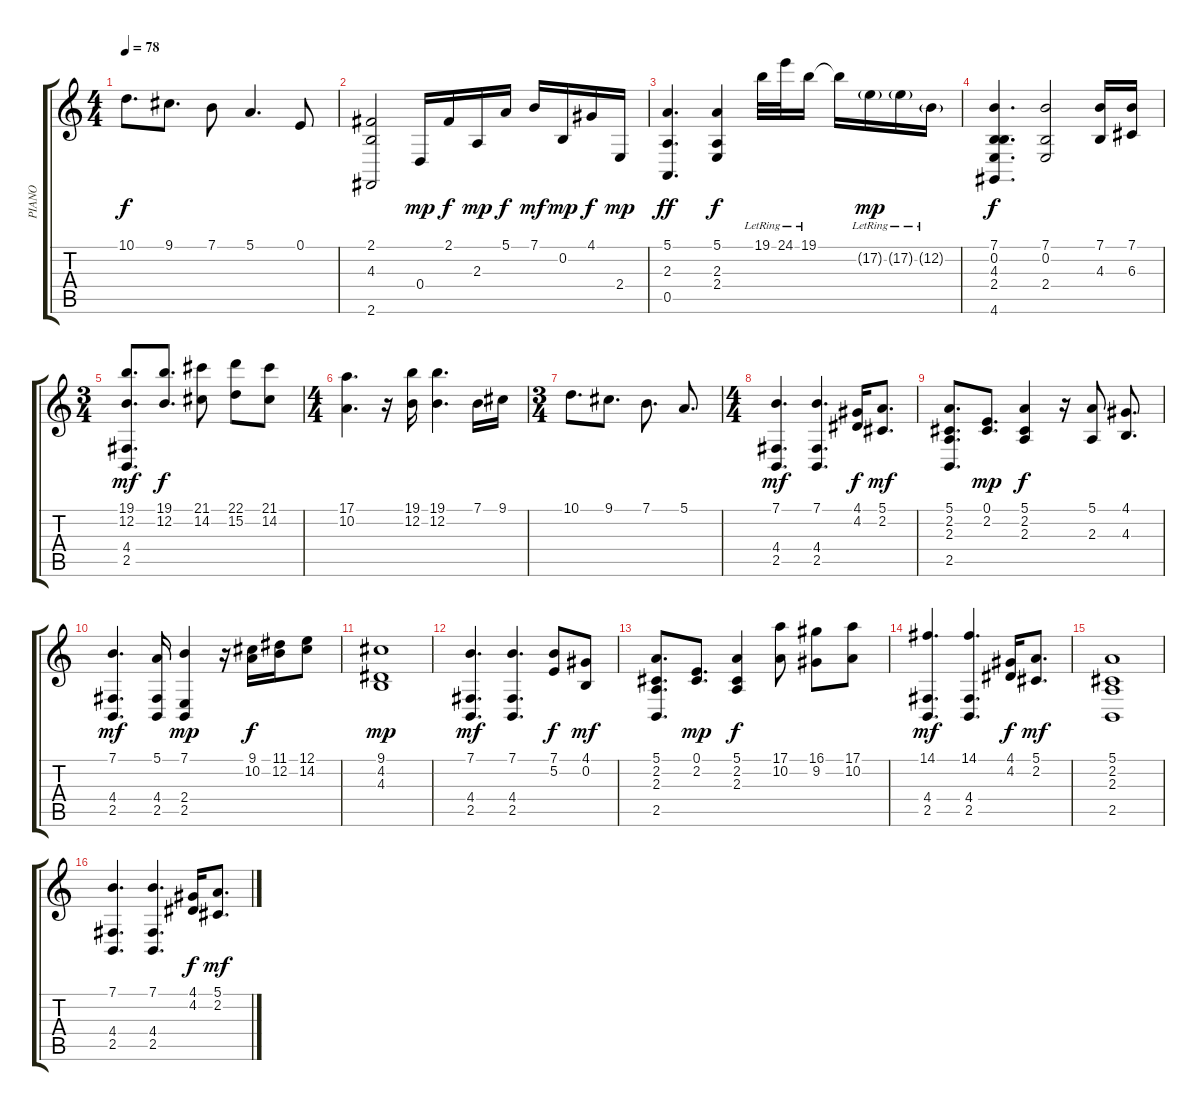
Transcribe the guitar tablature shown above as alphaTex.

\track ("PIANO" "PIANO") {instrument acousticgrandpiano}
\staff {score tabs}
\tuning (E4 B3 G3 D3 A2 E2) {hide}
\ts (4 4)
\tempo 78
\clef g2
\ks c
10.1.8{d dy f} 9.1.8{d} 7.1.8 5.1.4{d} 0.1.8 |
(2.1 4.3 2.6).2 0.4.16{dy mp} 2.1.16{dy f} 2.3.16{dy mp} 5.1.16{dy f} 7.1.16{dy mf} 0.2.16{dy mp} 4.1.16{dy f} 2.4.16{dy mp} |
(5.1 2.3 0.5).4{d dy ff} (5.1 2.3 2.4).4{dy f} 19.1{lr}.32 24.1{lr}.32 19.1{lr}.16 19.1{t}.16 17.2{g lr}.16{dy mp} 17.2{g lr}.16 12.2{g lr}.16 |
(7.1 0.2 4.3 2.4 4.6).4{d dy f} (7.1 0.2 2.4).2 (7.1 4.3).16 (7.1 6.3).16 |
\ts (3 4)
(19.1 12.2 4.4 2.5).8{d dy mf} (19.1 12.2).8{d dy f} (21.1 14.2).8 (22.1 15.2).8 (21.1 14.2).8 |
\ts (4 4)
(17.1 10.2).4{d} r.16 (19.1 12.2).16 (19.1 12.2).4{d} 7.1.16 9.1.16 |
\ts (3 4)
10.1.8{d} 9.1.8{d} 7.1.8{d} 5.1.8{d} |
\ts (4 4)
(7.1 4.4 2.5).4{d dy mf} (7.1 4.4 2.5).4{d} (4.1 4.2).16{dy f} (5.1 2.2).8{d dy mf} |
(5.1 2.2 2.3 2.5).8{d} (0.1 2.2).8{d dy mp} (5.1 2.2 2.3).4{dy f} r.16 (5.1 2.3).8 (4.1 4.3).8{d} |
(7.1 4.4 2.5).4{d dy mf} (5.1 4.4 2.5).16 (7.1 2.4 2.5).4{dy mp} r.16 (9.1 10.2).16{dy f} (11.1 12.2).16 (12.1 14.2).8 |
(9.1 4.2 4.3).1{dy mp} |
(7.1 4.4 2.5).4{d dy mf} (7.1 4.4 2.5).4{d} (7.1 5.2).8{dy f} (4.1 0.2).8{dy mf} |
(5.1 2.2 2.3 2.5).8{d} (0.1 2.2).8{d dy mp} (5.1 2.2 2.3).4{dy f} (17.1 10.2).8 (16.1 9.2).8 (17.1 10.2).8 |
(14.1 4.4 2.5).4{d dy mf} (14.1 4.4 2.5).4{d} (4.1 4.2).16{dy f} (5.1 2.2).8{d dy mf} |
(5.1 2.2 2.3 2.5).1 |
(7.1 4.4 2.5).4{d} (7.1 4.4 2.5).4{d} (4.1 4.2).16{dy f} (5.1 2.2).8{d dy mf}
